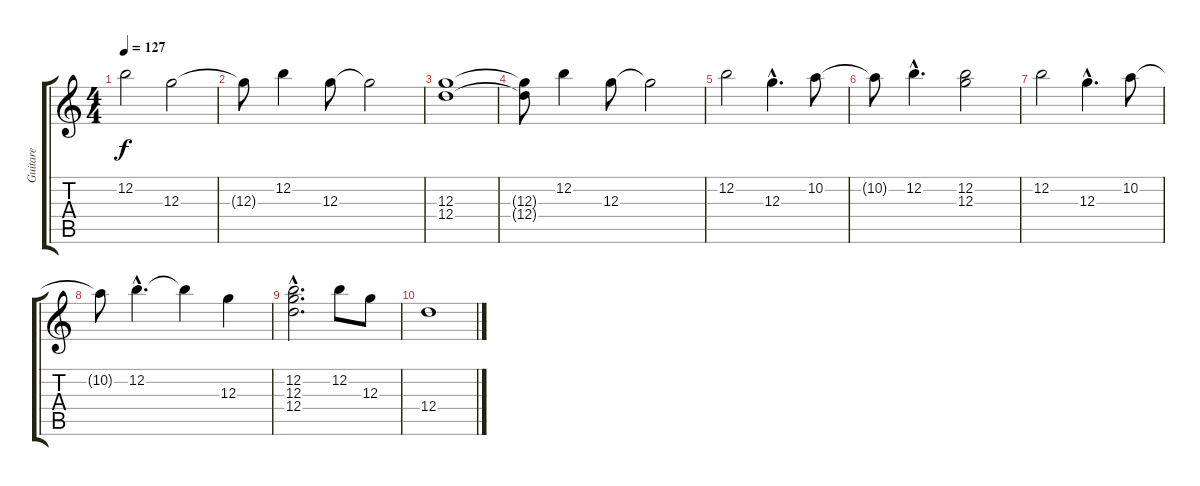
\track ("Guitare" "Guitare") {instrument distortionguitar}
\staff {score tabs}
\tuning (E4 B3 G3 D3 A2 E2) {hide}
\ts (4 4)
\tempo 127
\clef g2
\ks c
12.2.2{dy f} 12.3.2 |
12.3{t}.8 12.2.4 12.3.8 12.3{t}.2 |
(12.3 12.4).1 |
(12.3{t} 12.4{t}).8 12.2.4 12.3.8 12.3{t}.2 |
12.2.2 12.3{hac}.4{d} 10.2.8 |
10.2{t}.8 12.2{hac}.4{d} (12.2 12.3).2 |
12.2.2 12.3{hac}.4{d} 10.2.8 |
10.2{t}.8 12.2{hac}.4{d} 12.2{t}.4 12.3.4 |
(12.2{hac} 12.3{hac} 12.4{hac}).2{d} 12.2.8 12.3.8 |
12.4.1
